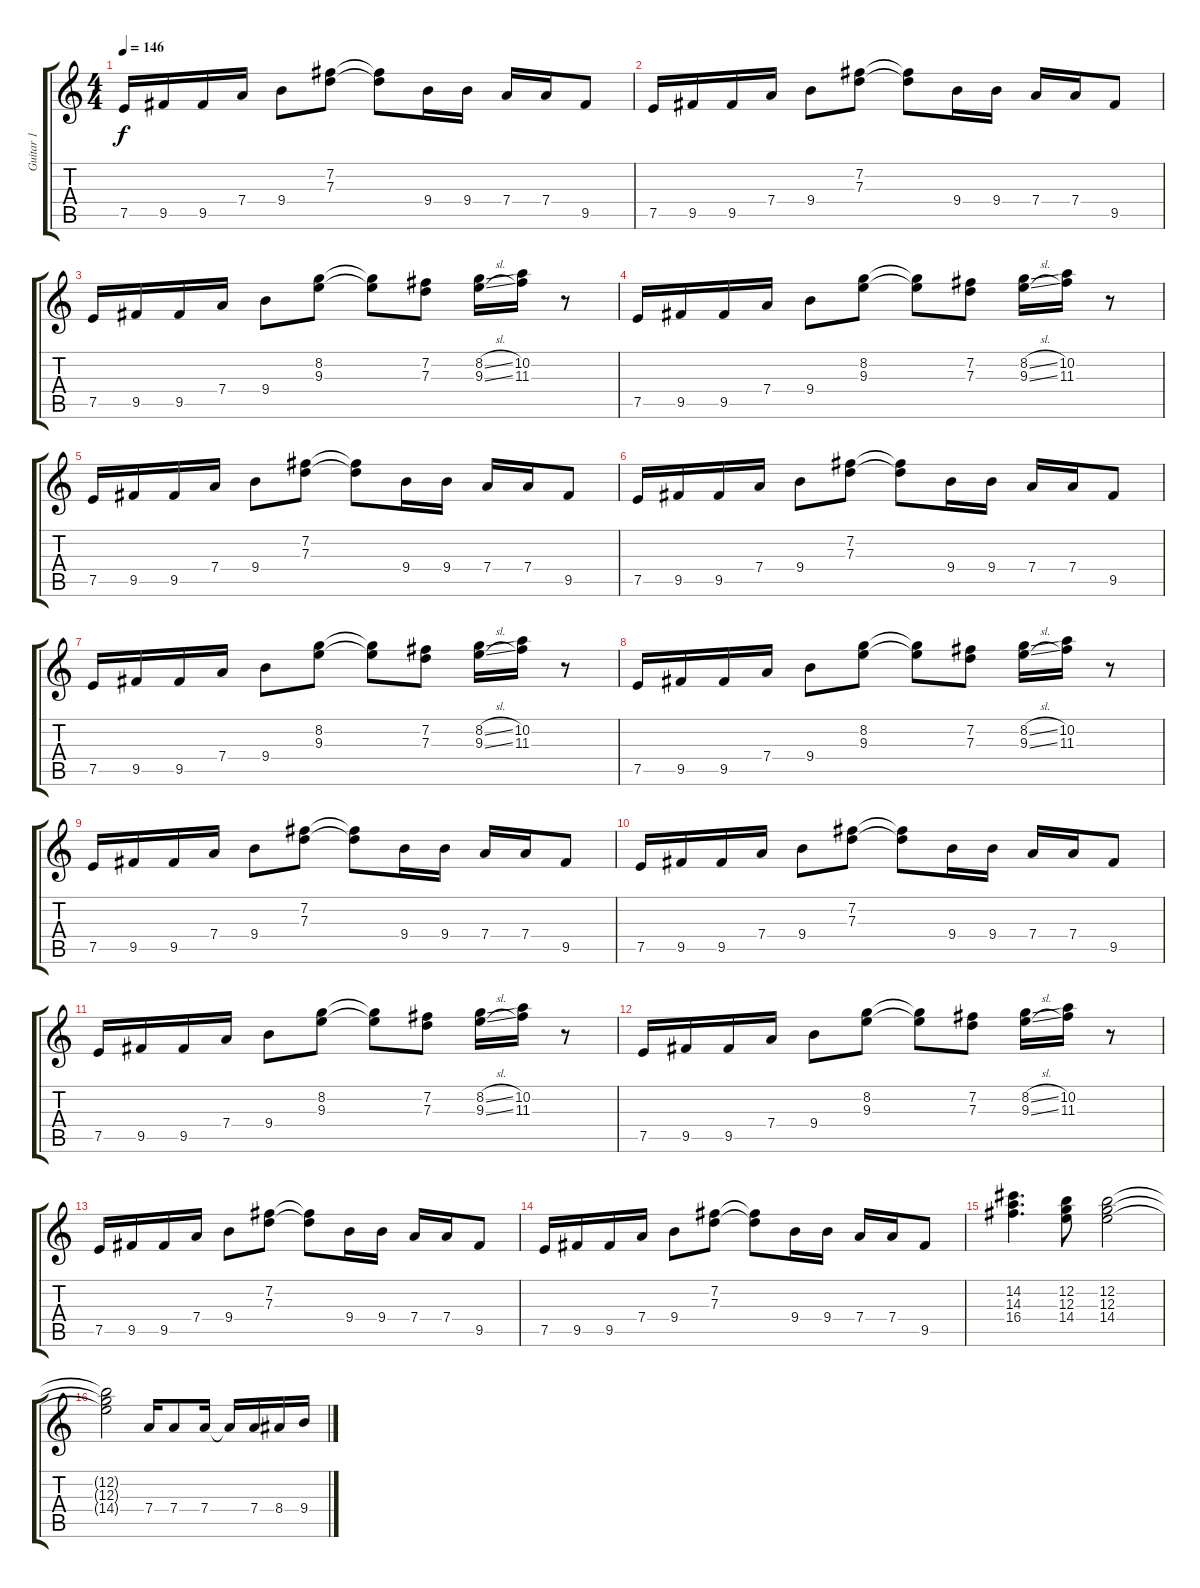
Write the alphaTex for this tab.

\track ("Guitar 1" "Guitar 1") {instrument overdrivenguitar}
\staff {score tabs}
\tuning (E4 B3 G3 D3 A2 E2) {hide}
\ts (4 4)
\tempo 146
\clef g2
\ks c
7.5.16{dy f} 9.5.16 9.5.16 7.4.16 9.4.8 (7.2 7.3).8 (7.2{t} 7.3{t}).8 9.4.16 9.4.16 7.4.16 7.4.16 9.5.8 |
7.5.16 9.5.16 9.5.16 7.4.16 9.4.8 (7.2 7.3).8 (7.2{t} 7.3{t}).8 9.4.16 9.4.16 7.4.16 7.4.16 9.5.8 |
7.5.16 9.5.16 9.5.16 7.4.16 9.4.8 (8.2 9.3).8 (8.2{t} 9.3{t}).8 (7.2 7.3).8 (8.2{sl} 9.3{sl}).16 (10.2 11.3).16 r.8 |
7.5.16 9.5.16 9.5.16 7.4.16 9.4.8 (8.2 9.3).8 (8.2{t} 9.3{t}).8 (7.2 7.3).8 (8.2{sl} 9.3{sl}).16 (10.2 11.3).16 r.8 |
7.5.16 9.5.16 9.5.16 7.4.16 9.4.8 (7.2 7.3).8 (7.2{t} 7.3{t}).8 9.4.16 9.4.16 7.4.16 7.4.16 9.5.8 |
7.5.16 9.5.16 9.5.16 7.4.16 9.4.8 (7.2 7.3).8 (7.2{t} 7.3{t}).8 9.4.16 9.4.16 7.4.16 7.4.16 9.5.8 |
7.5.16 9.5.16 9.5.16 7.4.16 9.4.8 (8.2 9.3).8 (8.2{t} 9.3{t}).8 (7.2 7.3).8 (8.2{sl} 9.3{sl}).16 (10.2 11.3).16 r.8 |
7.5.16 9.5.16 9.5.16 7.4.16 9.4.8 (8.2 9.3).8 (8.2{t} 9.3{t}).8 (7.2 7.3).8 (8.2{sl} 9.3{sl}).16 (10.2 11.3).16 r.8 |
7.5.16 9.5.16 9.5.16 7.4.16 9.4.8 (7.2 7.3).8 (7.2{t} 7.3{t}).8 9.4.16 9.4.16 7.4.16 7.4.16 9.5.8 |
7.5.16 9.5.16 9.5.16 7.4.16 9.4.8 (7.2 7.3).8 (7.2{t} 7.3{t}).8 9.4.16 9.4.16 7.4.16 7.4.16 9.5.8 |
7.5.16 9.5.16 9.5.16 7.4.16 9.4.8 (8.2 9.3).8 (8.2{t} 9.3{t}).8 (7.2 7.3).8 (8.2{sl} 9.3{sl}).16 (10.2 11.3).16 r.8 |
7.5.16 9.5.16 9.5.16 7.4.16 9.4.8 (8.2 9.3).8 (8.2{t} 9.3{t}).8 (7.2 7.3).8 (8.2{sl} 9.3{sl}).16 (10.2 11.3).16 r.8 |
7.5.16 9.5.16 9.5.16 7.4.16 9.4.8 (7.2 7.3).8 (7.2{t} 7.3{t}).8 9.4.16 9.4.16 7.4.16 7.4.16 9.5.8 |
7.5.16 9.5.16 9.5.16 7.4.16 9.4.8 (7.2 7.3).8 (7.2{t} 7.3{t}).8 9.4.16 9.4.16 7.4.16 7.4.16 9.5.8 |
(14.2 14.3 16.4).4{d} (12.2 12.3 14.4).8 (12.2 12.3 14.4).2 |
(12.2{t} 12.3{t} 14.4{t}).2 7.4.16 7.4.8 7.4.16 7.4{t}.16 7.4.16 8.4.16 9.4.16
